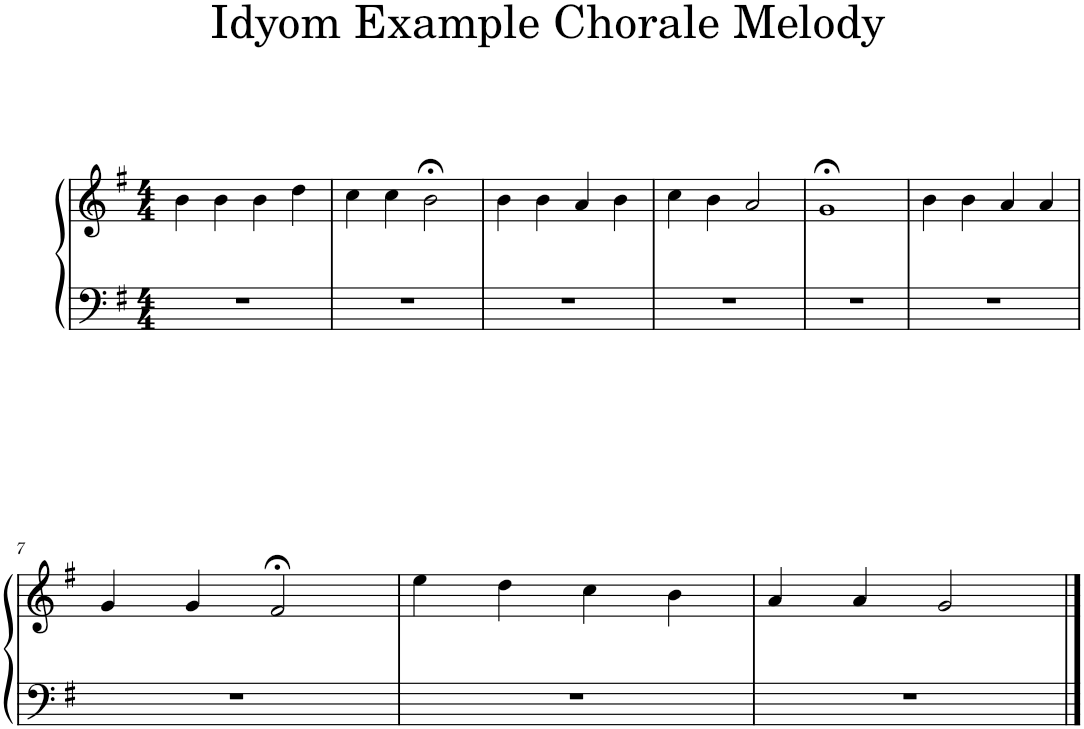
**kern	**kern
*part1	*part1
*staff2	*staff1
*I"Piano	*
*I'Pno.	*
*clefF4	*clefG2
*k[f#]	*k[f#]
*M4/4	*M4/4
=1	=1
1r	4b\
.	4b\
.	4b\
.	4dd\
=2	=2
1r	4cc\
.	4cc\
.	2b;<\
=3	=3
1r	4b\
.	4b\
.	4a/
.	4b\
=4	=4
1r	4cc\
.	4b\
.	2a/
=5	=5
1r	1g;<
=6	=6
1r	4b\
.	4b\
.	4a/
.	4a/
!!LO:LB:g=z
=7	=7
1r	4g/
.	4g/
.	2f#;</
=8	=8
1r	4ee\
.	4dd\
.	4cc\
.	4b\
=9	=9
1r	4a/
.	4a/
.	2g/
==	==
*-	*-
